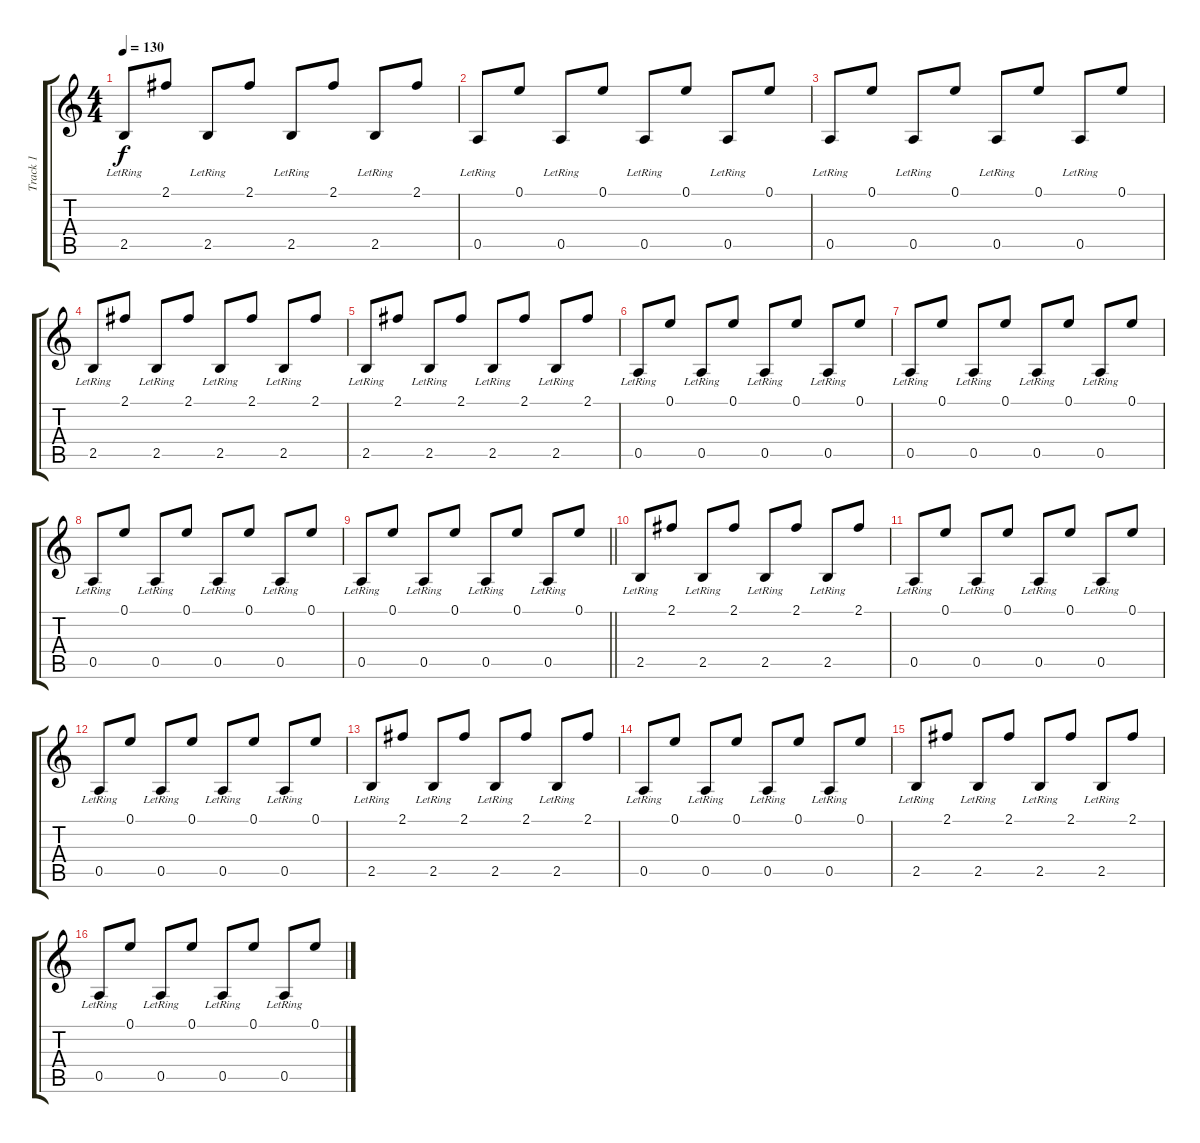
\track ("Track 1" "Track 1") {instrument acousticguitarsteel}
\staff {score tabs}
\tuning (E4 B3 G3 D3 A2 E2) {hide}
\ts (4 4)
\tempo 130
\clef g2
\ks c
2.5{lr}.8{dy f} 2.1.8 2.5{lr}.8 2.1.8 2.5{lr}.8 2.1.8 2.5{lr}.8 2.1.8 |
0.5{lr}.8 0.1.8 0.5{lr}.8 0.1.8 0.5{lr}.8 0.1.8 0.5{lr}.8 0.1.8 |
0.5{lr}.8 0.1.8 0.5{lr}.8 0.1.8 0.5{lr}.8 0.1.8 0.5{lr}.8 0.1.8 |
2.5{lr}.8 2.1.8 2.5{lr}.8 2.1.8 2.5{lr}.8 2.1.8 2.5{lr}.8 2.1.8 |
2.5{lr}.8 2.1.8 2.5{lr}.8 2.1.8 2.5{lr}.8 2.1.8 2.5{lr}.8 2.1.8 |
0.5{lr}.8 0.1.8 0.5{lr}.8 0.1.8 0.5{lr}.8 0.1.8 0.5{lr}.8 0.1.8 |
0.5{lr}.8 0.1.8 0.5{lr}.8 0.1.8 0.5{lr}.8 0.1.8 0.5{lr}.8 0.1.8 |
0.5{lr}.8 0.1.8 0.5{lr}.8 0.1.8 0.5{lr}.8 0.1.8 0.5{lr}.8 0.1.8 |
\barLineRight lightlight
0.5{lr}.8 0.1.8 0.5{lr}.8 0.1.8 0.5{lr}.8 0.1.8 0.5{lr}.8 0.1.8 |
2.5{lr}.8 2.1.8 2.5{lr}.8 2.1.8 2.5{lr}.8 2.1.8 2.5{lr}.8 2.1.8 |
0.5{lr}.8 0.1.8 0.5{lr}.8 0.1.8 0.5{lr}.8 0.1.8 0.5{lr}.8 0.1.8 |
0.5{lr}.8 0.1.8 0.5{lr}.8 0.1.8 0.5{lr}.8 0.1.8 0.5{lr}.8 0.1.8 |
2.5{lr}.8 2.1.8 2.5{lr}.8 2.1.8 2.5{lr}.8 2.1.8 2.5{lr}.8 2.1.8 |
0.5{lr}.8 0.1.8 0.5{lr}.8 0.1.8 0.5{lr}.8 0.1.8 0.5{lr}.8 0.1.8 |
2.5{lr}.8 2.1.8 2.5{lr}.8 2.1.8 2.5{lr}.8 2.1.8 2.5{lr}.8 2.1.8 |
0.5{lr}.8 0.1.8 0.5{lr}.8 0.1.8 0.5{lr}.8 0.1.8 0.5{lr}.8 0.1.8
